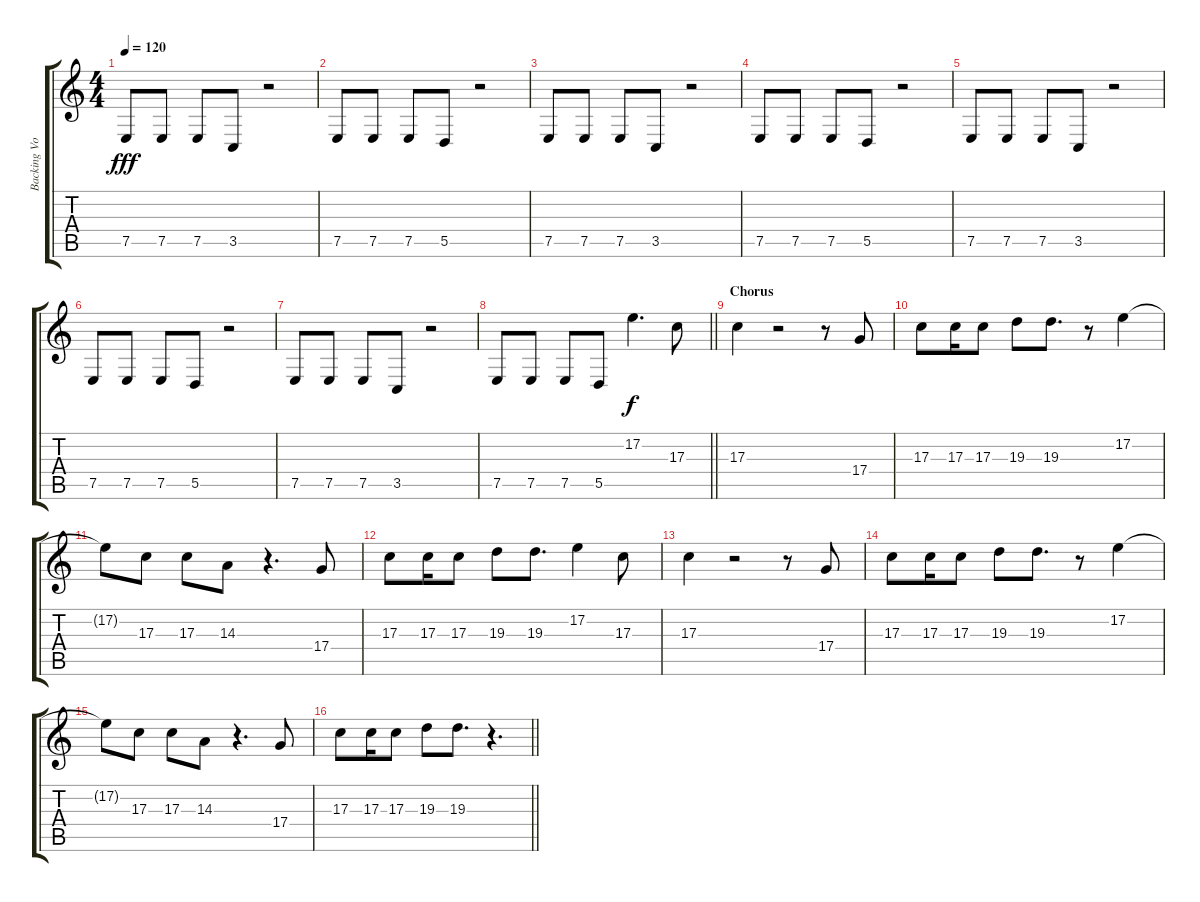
\track ("Backing Vocals" "Backing Vo") {instrument lead3calliope}
\staff {score tabs}
\tuning (E4 B3 G3 D3 A2 E2) {hide}
\ts (4 4)
\tempo 120
\clef g2
\ks c
7.5.8{dy fff} 7.5.8 7.5.8 3.5.8 r.2 |
7.5.8 7.5.8 7.5.8 5.5.8 r.2 |
7.5.8 7.5.8 7.5.8 3.5.8 r.2 |
7.5.8 7.5.8 7.5.8 5.5.8 r.2 |
7.5.8 7.5.8 7.5.8 3.5.8 r.2 |
7.5.8 7.5.8 7.5.8 5.5.8 r.2 |
7.5.8 7.5.8 7.5.8 3.5.8 r.2 |
\barLineRight lightlight
7.5.8 7.5.8 7.5.8 5.5.8 17.2.4{d dy f} 17.3.8 |
\section ("" "Chorus")
17.3.4 r.2 r.8 17.4.8 |
17.3.8 17.3.16 17.3.8 19.3.8 19.3.8{d} r.8 17.2.4 |
17.2{t}.8 17.3.8 17.3.8 14.3.8 r.4{d} 17.4.8 |
17.3.8 17.3.16 17.3.8 19.3.8 19.3.8{d} 17.2.4 17.3.8 |
17.3.4 r.2 r.8 17.4.8 |
17.3.8 17.3.16 17.3.8 19.3.8 19.3.8{d} r.8 17.2.4 |
17.2{t}.8 17.3.8 17.3.8 14.3.8 r.4{d} 17.4.8 |
\barLineRight lightlight
17.3.8 17.3.16 17.3.8 19.3.8 19.3.8{d} r.4{d}
